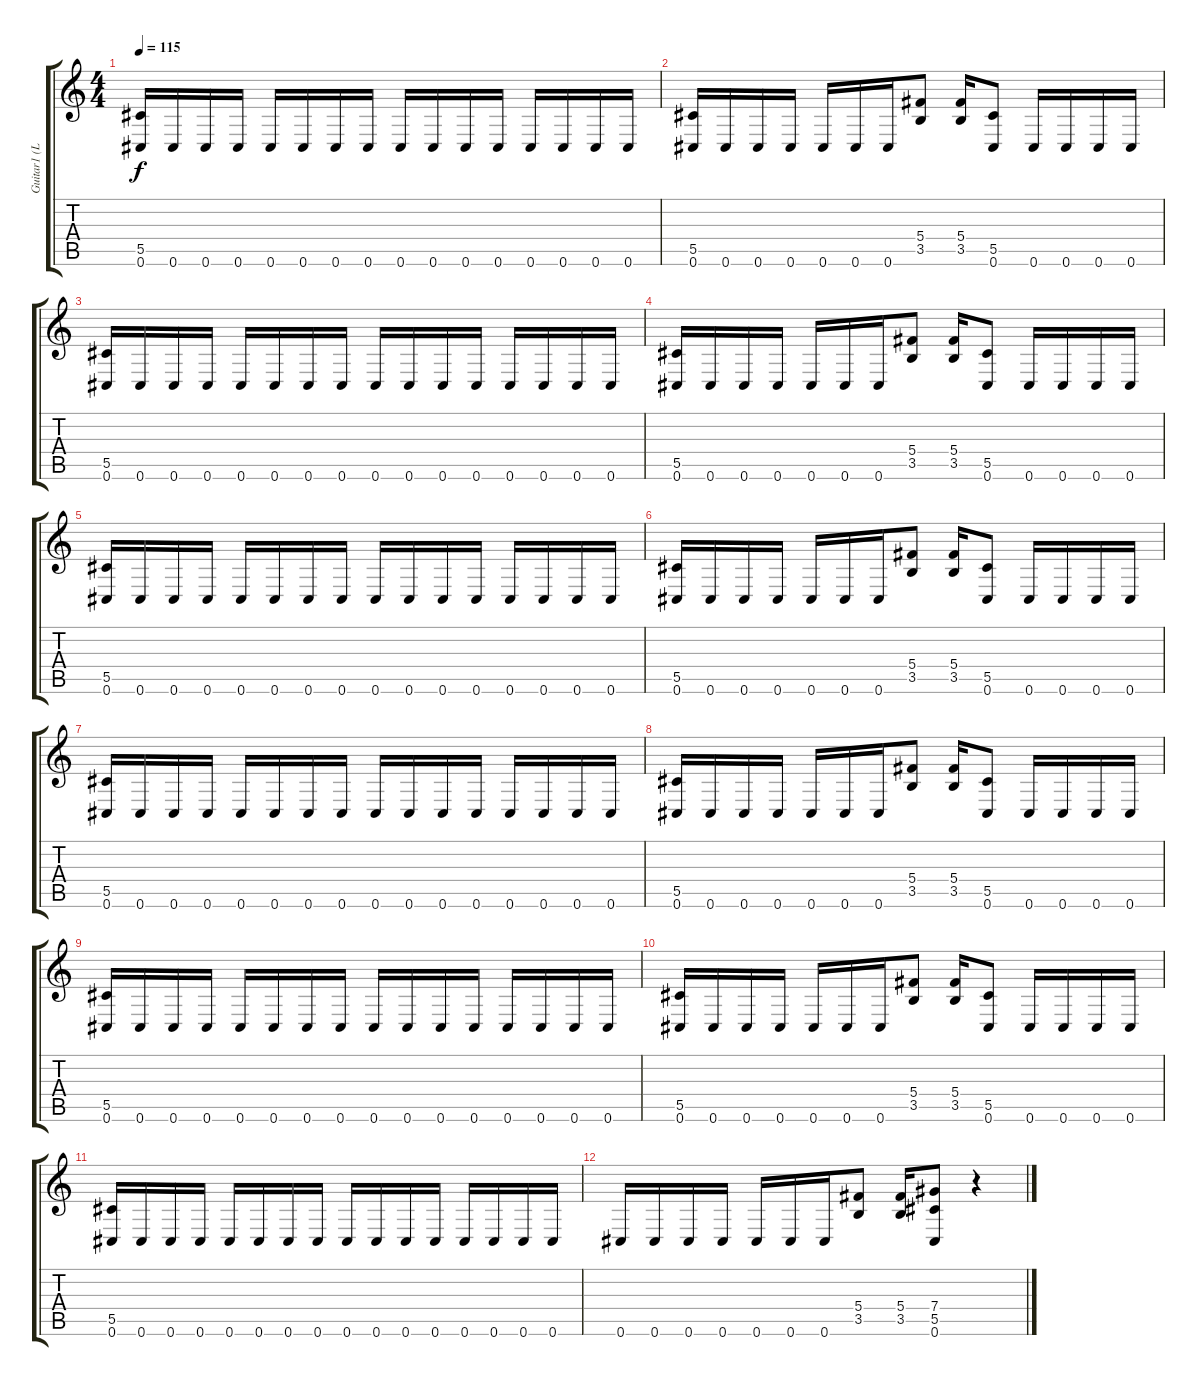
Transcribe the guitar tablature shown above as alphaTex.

\track ("Guitar1 (Lowest dropped to C#)" "Guitar1 (L") {instrument overdrivenguitar}
\staff {score tabs}
\tuning (Eb4 Bb3 Gb3 Db3 Ab2 Db2) {hide}
\ts (4 4)
\tempo 115
\clef g2
\ks c
(5.5 0.6).16{dy f} 0.6.16 0.6.16 0.6.16 0.6.16 0.6.16 0.6.16 0.6.16 0.6.16 0.6.16 0.6.16 0.6.16 0.6.16 0.6.16 0.6.16 0.6.16 |
(5.5 0.6).16 0.6.16 0.6.16 0.6.16 0.6.16 0.6.16 0.6.16 (5.4 3.5).8 (5.4 3.5).16 (5.5 0.6).8 0.6.16 0.6.16 0.6.16 0.6.16 |
(5.5 0.6).16 0.6.16 0.6.16 0.6.16 0.6.16 0.6.16 0.6.16 0.6.16 0.6.16 0.6.16 0.6.16 0.6.16 0.6.16 0.6.16 0.6.16 0.6.16 |
(5.5 0.6).16 0.6.16 0.6.16 0.6.16 0.6.16 0.6.16 0.6.16 (5.4 3.5).8 (5.4 3.5).16 (5.5 0.6).8 0.6.16 0.6.16 0.6.16 0.6.16 |
(5.5 0.6).16 0.6.16 0.6.16 0.6.16 0.6.16 0.6.16 0.6.16 0.6.16 0.6.16 0.6.16 0.6.16 0.6.16 0.6.16 0.6.16 0.6.16 0.6.16 |
(5.5 0.6).16 0.6.16 0.6.16 0.6.16 0.6.16 0.6.16 0.6.16 (5.4 3.5).8 (5.4 3.5).16 (5.5 0.6).8 0.6.16 0.6.16 0.6.16 0.6.16 |
(5.5 0.6).16 0.6.16 0.6.16 0.6.16 0.6.16 0.6.16 0.6.16 0.6.16 0.6.16 0.6.16 0.6.16 0.6.16 0.6.16 0.6.16 0.6.16 0.6.16 |
(5.5 0.6).16 0.6.16 0.6.16 0.6.16 0.6.16 0.6.16 0.6.16 (5.4 3.5).8 (5.4 3.5).16 (5.5 0.6).8 0.6.16 0.6.16 0.6.16 0.6.16 |
(5.5 0.6).16 0.6.16 0.6.16 0.6.16 0.6.16 0.6.16 0.6.16 0.6.16 0.6.16 0.6.16 0.6.16 0.6.16 0.6.16 0.6.16 0.6.16 0.6.16 |
(5.5 0.6).16 0.6.16 0.6.16 0.6.16 0.6.16 0.6.16 0.6.16 (5.4 3.5).8 (5.4 3.5).16 (5.5 0.6).8 0.6.16 0.6.16 0.6.16 0.6.16 |
(5.5 0.6).16 0.6.16 0.6.16 0.6.16 0.6.16 0.6.16 0.6.16 0.6.16 0.6.16 0.6.16 0.6.16 0.6.16 0.6.16 0.6.16 0.6.16 0.6.16 |
0.6.16 0.6.16 0.6.16 0.6.16 0.6.16 0.6.16 0.6.16 (5.4 3.5).8 (5.4 3.5).16 (7.4 5.5 0.6).8 r.4
